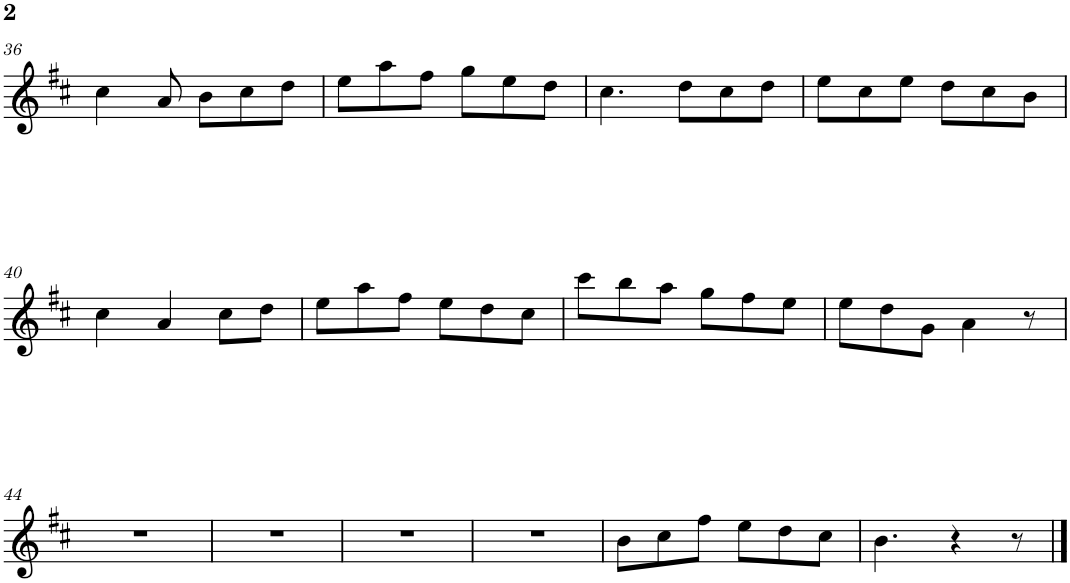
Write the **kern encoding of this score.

**kern
*part1
*staff1
*I"Piano
*I'Pno.
!!LO:PB:g=z
*clefG2
*k[f#c#]
*M6/8
=36
4cc#\
8a/
8b\L
8cc#\
8dd\J
=37
8ee\L
8aa\
8ff#\J
8gg\L
8ee\
8dd\J
=38
4.cc#\
8dd\L
8cc#\
8dd\J
=39
8ee\L
8cc#\
8ee\J
8dd\L
8cc#\
8b\J
!!LO:LB:g=z
=40
4cc#\
4a/
8cc#\L
8dd\J
=41
8ee\L
8aa\
8ff#\J
8ee\L
8dd\
8cc#\J
=42
8ccc#\L
8bb\
8aa\J
8gg\L
8ff#\
8ee\J
=43
8ee\L
8dd\
8g\J
4a\
8r
!!LO:LB:g=z
=44
2.r
=45
2.r
=46
2.r
=47
2.r
=48
8b\L
8cc#\
8ff#\J
8ee\L
8dd\
8cc#\J
=49
4.b\
4r
8r
==
*-
